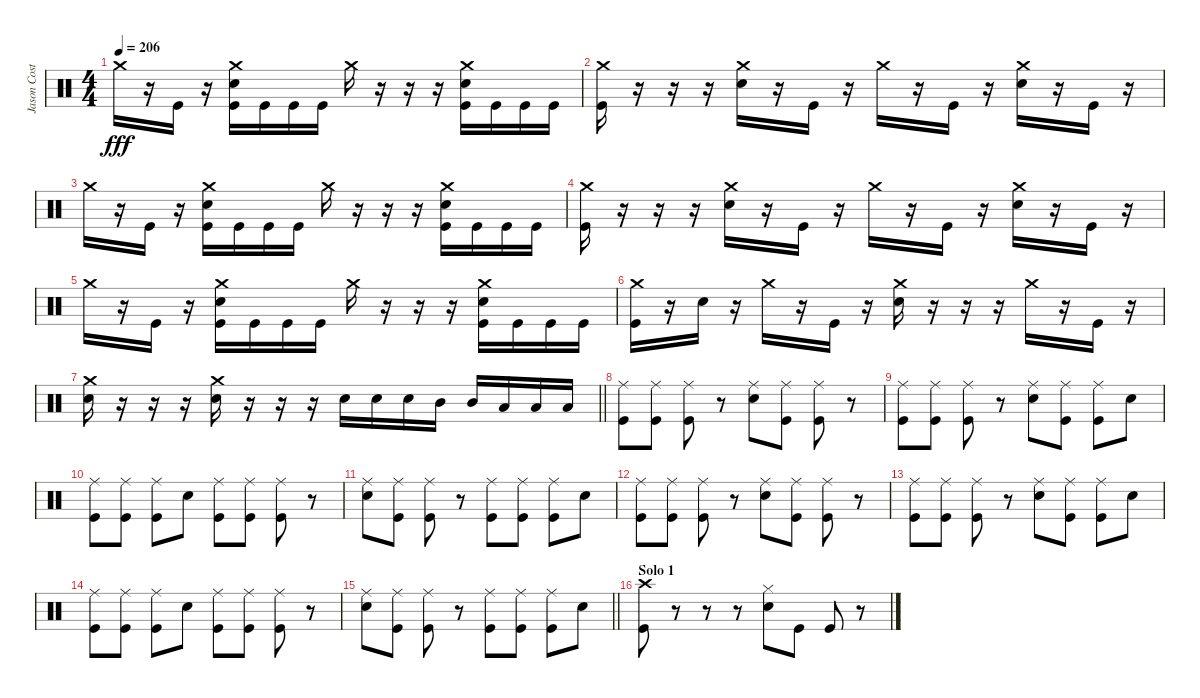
\track ("Jason Costa" "Jason Cost") {instrument percussion}
\staff {score}
\articulation defaults
\ts (4 4)
\tempo 206
\clef neutral
\ks c "Crash medium (hit)".16{dy fff}
r.16 "Kick (hit)".16 r.16 ("Crash medium (hit)" "Snare (hit) 2" "Kick (hit)").16 "Kick (hit)".16 "Kick (hit)".16 "Kick (hit)".16 "Crash medium (hit)".16 r.16 r.16 r.16 ("Crash medium (hit)" "Snare (hit) 2" "Kick (hit)").16 "Kick (hit)".16 "Kick (hit)".16 "Kick (hit)".16 |
("Crash medium (hit)" "Kick (hit)").16 r.16 r.16 r.16 ("Crash medium (hit)" "Snare (hit) 2").16 r.16 "Kick (hit)".16 r.16 "Crash medium (hit)".16 r.16 "Kick (hit)".16 r.16 ("Crash medium (hit)" "Snare (hit) 2").16 r.16 "Kick (hit)".16 r.16 |
"Crash medium (hit)".16 r.16 "Kick (hit)".16 r.16 ("Crash medium (hit)" "Snare (hit) 2" "Kick (hit)").16 "Kick (hit)".16 "Kick (hit)".16 "Kick (hit)".16 "Crash medium (hit)".16 r.16 r.16 r.16 ("Crash medium (hit)" "Snare (hit) 2" "Kick (hit)").16 "Kick (hit)".16 "Kick (hit)".16 "Kick (hit)".16 |
("Crash medium (hit)" "Kick (hit)").16 r.16 r.16 r.16 ("Crash medium (hit)" "Snare (hit) 2").16 r.16 "Kick (hit)".16 r.16 "Crash medium (hit)".16 r.16 "Kick (hit)".16 r.16 ("Crash medium (hit)" "Snare (hit) 2").16 r.16 "Kick (hit)".16 r.16 |
"Crash medium (hit)".16 r.16 "Kick (hit)".16 r.16 ("Crash medium (hit)" "Snare (hit) 2" "Kick (hit)").16 "Kick (hit)".16 "Kick (hit)".16 "Kick (hit)".16 "Crash medium (hit)".16 r.16 r.16 r.16 ("Crash medium (hit)" "Snare (hit) 2" "Kick (hit)").16 "Kick (hit)".16 "Kick (hit)".16 "Kick (hit)".16 |
("Crash medium (hit)" "Kick (hit)").16 r.16 "Snare (hit) 2".16 r.16 "Crash medium (hit)".16 r.16 "Kick (hit)".16 r.16 ("Crash medium (hit)" "Snare (hit) 2").16 r.16 r.16 r.16 "Crash medium (hit)".16 r.16 "Kick (hit)".16 r.16 |
\barLineRight lightlight
("Crash medium (hit)" "Snare (hit) 2").16 r.16 r.16 r.16 ("Crash medium (hit)" "Snare (hit) 2").16 r.16 r.16 r.16 "Snare (hit) 2".16 "Snare (hit) 2".16 "Snare (hit) 2".16 "Mid Tom (hit)".16 "Mid Tom (hit)".16 "Low Tom (hit)".16 "Low Tom (hit)".16 "Low Tom (hit)".16 |
("Ride (middle)" "Kick (hit)").8 ("Ride (middle)" "Kick (hit)").8 ("Ride (middle)" "Kick (hit)").8 r.8 ("Ride (middle)" "Snare (hit) 2").8 ("Ride (middle)" "Kick (hit)").8 ("Ride (middle)" "Kick (hit)").8 r.8 |
("Ride (middle)" "Kick (hit)").8 ("Ride (middle)" "Kick (hit)").8 ("Ride (middle)" "Kick (hit)").8 r.8 ("Ride (middle)" "Snare (hit) 2").8 ("Ride (middle)" "Kick (hit)").8 ("Ride (middle)" "Kick (hit)").8 "Snare (hit) 2".8 |
("Ride (middle)" "Kick (hit)").8 ("Ride (middle)" "Kick (hit)").8 ("Ride (middle)" "Kick (hit)").8 "Snare (hit) 2".8 ("Ride (middle)" "Kick (hit)").8 ("Ride (middle)" "Kick (hit)").8 ("Ride (middle)" "Kick (hit)").8 r.8 |
("Ride (middle)" "Snare (hit) 2").8 ("Ride (middle)" "Kick (hit)").8 ("Ride (middle)" "Kick (hit)").8 r.8 ("Ride (middle)" "Kick (hit)").8 ("Ride (middle)" "Kick (hit)").8 ("Ride (middle)" "Kick (hit)").8 "Snare (hit) 2".8 |
("Ride (middle)" "Kick (hit)").8 ("Ride (middle)" "Kick (hit)").8 ("Ride (middle)" "Kick (hit)").8 r.8 ("Ride (middle)" "Snare (hit) 2").8 ("Ride (middle)" "Kick (hit)").8 ("Ride (middle)" "Kick (hit)").8 r.8 |
("Ride (middle)" "Kick (hit)").8 ("Ride (middle)" "Kick (hit)").8 ("Ride (middle)" "Kick (hit)").8 r.8 ("Ride (middle)" "Snare (hit) 2").8 ("Ride (middle)" "Kick (hit)").8 ("Ride (middle)" "Kick (hit)").8 "Snare (hit) 2".8 |
("Ride (middle)" "Kick (hit)").8 ("Ride (middle)" "Kick (hit)").8 ("Ride (middle)" "Kick (hit)").8 "Snare (hit) 2".8 ("Ride (middle)" "Kick (hit)").8 ("Ride (middle)" "Kick (hit)").8 ("Ride (middle)" "Kick (hit)").8 r.8 |
\barLineRight lightlight
("Ride (middle)" "Snare (hit) 2").8 ("Ride (middle)" "Kick (hit)").8 ("Ride (middle)" "Kick (hit)").8 r.8 ("Ride (middle)" "Kick (hit)").8 ("Ride (middle)" "Kick (hit)").8 ("Ride (middle)" "Kick (hit)").8 "Snare (hit) 2".8 |
\section ("" "Solo 1")
("Crash high (hit)" "Kick (hit)").8 r.8 r.8 r.8 ("Hi-Hat (closed)" "Snare (hit) 2").8 "Kick (hit)".8 "Kick (hit)".8 r.8
